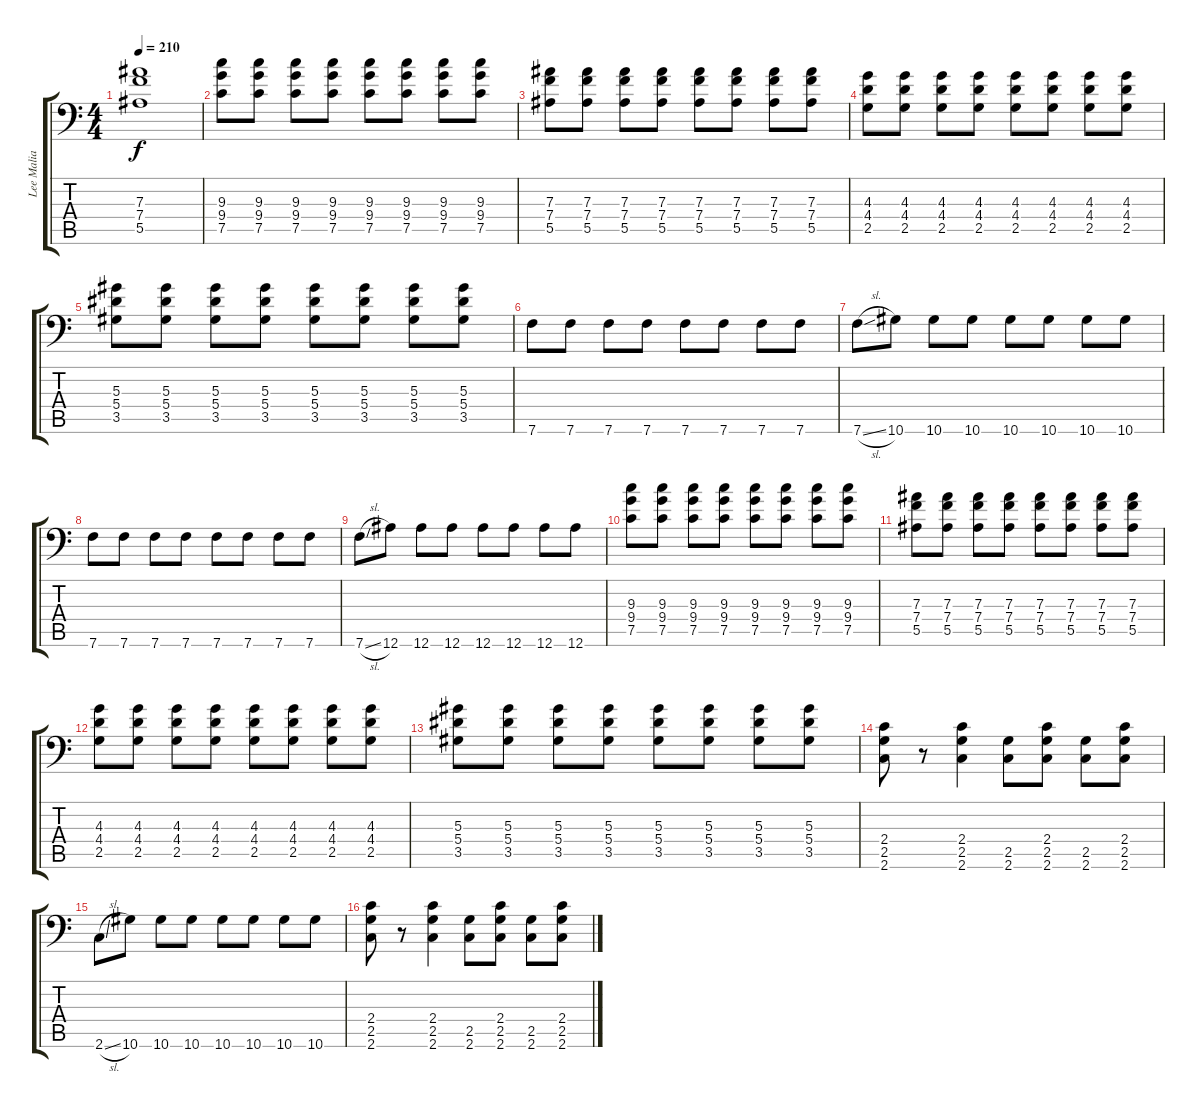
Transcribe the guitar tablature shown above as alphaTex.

\track ("Lee Malia" "Lee Malia") {instrument distortionguitar}
\staff {score tabs}
\tuning (C4 G3 Eb3 Bb2 F2 Bb1) {hide}
\ts (4 4)
\tempo 210
\clef f4
\ks c
(7.3 7.4 5.5).1{dy f} |
(9.3 9.4 7.5).8 (9.3 9.4 7.5).8 (9.3 9.4 7.5).8 (9.3 9.4 7.5).8 (9.3 9.4 7.5).8 (9.3 9.4 7.5).8 (9.3 9.4 7.5).8 (9.3 9.4 7.5).8 |
(7.3 7.4 5.5).8 (7.3 7.4 5.5).8 (7.3 7.4 5.5).8 (7.3 7.4 5.5).8 (7.3 7.4 5.5).8 (7.3 7.4 5.5).8 (7.3 7.4 5.5).8 (7.3 7.4 5.5).8 |
(4.3 4.4 2.5).8 (4.3 4.4 2.5).8 (4.3 4.4 2.5).8 (4.3 4.4 2.5).8 (4.3 4.4 2.5).8 (4.3 4.4 2.5).8 (4.3 4.4 2.5).8 (4.3 4.4 2.5).8 |
(5.3 5.4 3.5).8 (5.3 5.4 3.5).8 (5.3 5.4 3.5).8 (5.3 5.4 3.5).8 (5.3 5.4 3.5).8 (5.3 5.4 3.5).8 (5.3 5.4 3.5).8 (5.3 5.4 3.5).8 |
7.6.8 7.6.8 7.6.8 7.6.8 7.6.8 7.6.8 7.6.8 7.6.8 |
7.6{sl}.8 10.6.8 10.6.8 10.6.8 10.6.8 10.6.8 10.6.8 10.6.8 |
7.6.8 7.6.8 7.6.8 7.6.8 7.6.8 7.6.8 7.6.8 7.6.8 |
7.6{sl}.8 12.6.8 12.6.8 12.6.8 12.6.8 12.6.8 12.6.8 12.6.8 |
(9.3 9.4 7.5).8 (9.3 9.4 7.5).8 (9.3 9.4 7.5).8 (9.3 9.4 7.5).8 (9.3 9.4 7.5).8 (9.3 9.4 7.5).8 (9.3 9.4 7.5).8 (9.3 9.4 7.5).8 |
(7.3 7.4 5.5).8 (7.3 7.4 5.5).8 (7.3 7.4 5.5).8 (7.3 7.4 5.5).8 (7.3 7.4 5.5).8 (7.3 7.4 5.5).8 (7.3 7.4 5.5).8 (7.3 7.4 5.5).8 |
(4.3 4.4 2.5).8 (4.3 4.4 2.5).8 (4.3 4.4 2.5).8 (4.3 4.4 2.5).8 (4.3 4.4 2.5).8 (4.3 4.4 2.5).8 (4.3 4.4 2.5).8 (4.3 4.4 2.5).8 |
(5.3 5.4 3.5).8 (5.3 5.4 3.5).8 (5.3 5.4 3.5).8 (5.3 5.4 3.5).8 (5.3 5.4 3.5).8 (5.3 5.4 3.5).8 (5.3 5.4 3.5).8 (5.3 5.4 3.5).8 |
(2.4 2.5 2.6).8 r.8 (2.4 2.5 2.6).4 (2.5 2.6).8 (2.4 2.5 2.6).8 (2.5 2.6).8 (2.4 2.5 2.6).8 |
2.6{sl}.8 10.6.8 10.6.8 10.6.8 10.6.8 10.6.8 10.6.8 10.6.8 |
(2.4 2.5 2.6).8 r.8 (2.4 2.5 2.6).4 (2.5 2.6).8 (2.4 2.5 2.6).8 (2.5 2.6).8 (2.4 2.5 2.6).8
